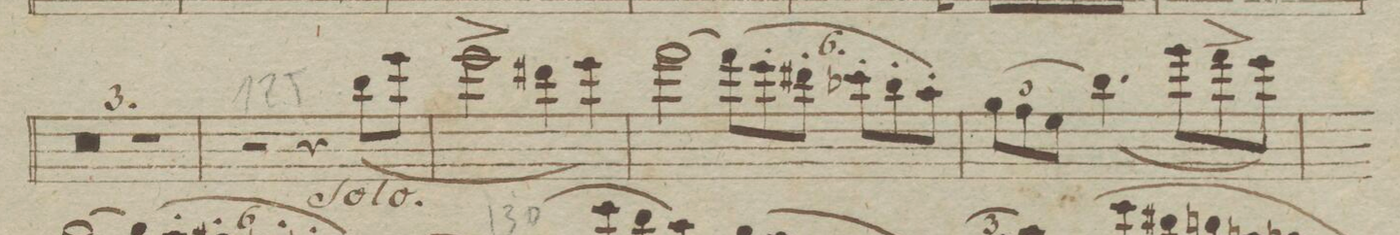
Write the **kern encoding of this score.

**kern	**dynam
*I"Fagotto Primo.	*
*clefF4	*
*k[b-e-]	*
*met(c)	*
*M4/4	*
0r	.
=123	=123
=124	=124
1r	.
=125	=125
2r	.
4r	.
(<8d\L	.
8g\J	.
=126	=126
2g^>\	.
4f#X\	.
4g\)	.
=127	=127
[2a\	.
(12a\L]	.
12g'\	.
12f#X'\J	.
*tupXbreak	*
12e-X'\L	.
12d'\	.
12c'\J)	.
=128	=128
*tuplet	*
(12B-\L	.
12A\	.
12G\J	.
(<4.d\)	.
8b-\L	.
8a^>\	.
8g\J)	.
=129	=129
*-	*-
